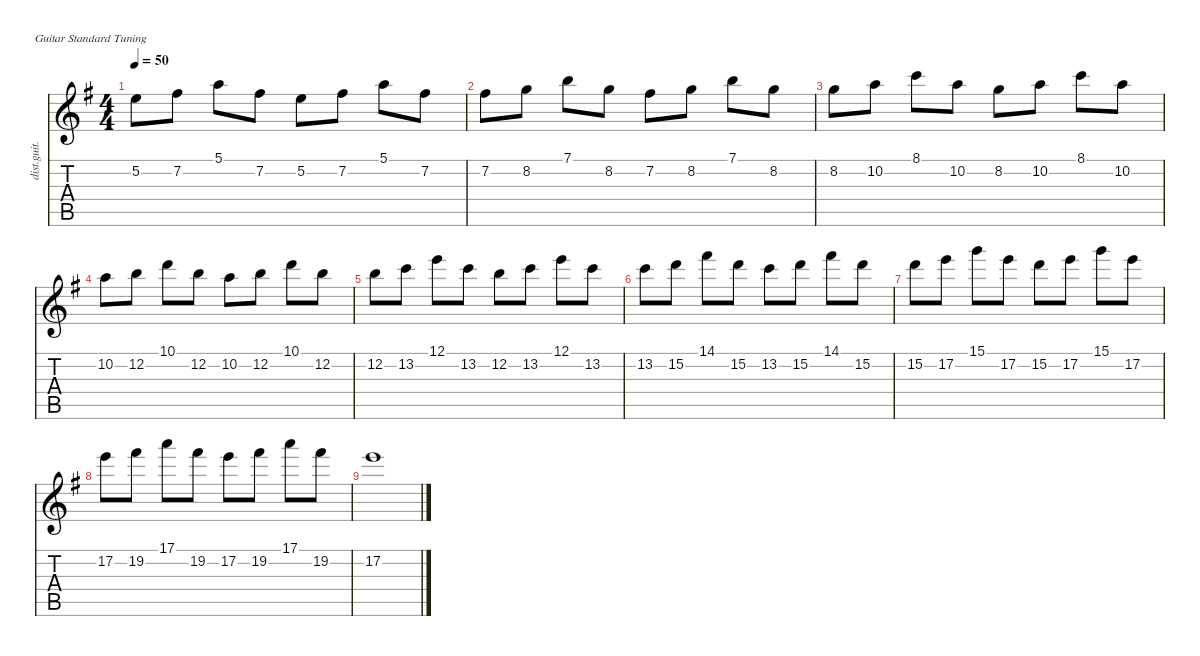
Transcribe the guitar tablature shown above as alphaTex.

\defaultSystemsLayout 4
\hideDynamics
\bracketExtendMode nobrackets
\track ("Distortion Guitar" "dist.guit.") {instrument distortionguitar}
\staff {score tabs}
\tuning (E4 B3 G3 D3 A2 E2)
\ts (4 4)
\tempo 50
\clef g2
\ks g
5.2{acc forcenatural}.8{dy mf instrument distortionguitar beam Down} 7.2{acc #}.8{beam Down} 5.1{acc forcenatural}.8{beam Down} 7.2{acc #}.8{beam Down} 5.2{acc forcenatural}.8{beam Down} 7.2{acc #}.8{beam Down} 5.1{acc forcenatural}.8{beam Down} 7.2{acc #}.8{beam Down} |
7.2{acc #}.8{beam Down} 8.2{acc forcenatural}.8{beam Down} 7.1{acc forcenatural}.8{beam Down} 8.2{acc forcenatural}.8{beam Down} 7.2{acc #}.8{beam Down} 8.2{acc forcenatural}.8{beam Down} 7.1{acc forcenatural}.8{beam Down} 8.2{acc forcenatural}.8{beam Down} |
8.2{acc forcenatural}.8{beam Down} 10.2{acc forcenatural}.8{beam Down} 8.1{acc forcenatural}.8{beam Down} 10.2{acc forcenatural}.8{beam Down} 8.2{acc forcenatural}.8{beam Down} 10.2{acc forcenatural}.8{beam Down} 8.1{acc forcenatural}.8{beam Down} 10.2{acc forcenatural}.8{beam Down} |
10.2{acc forcenatural}.8{beam Down} 12.2{acc forcenatural}.8{beam Down} 10.1{acc forcenatural}.8{beam Down} 12.2{acc forcenatural}.8{beam Down} 10.2{acc forcenatural}.8{beam Down} 12.2{acc forcenatural}.8{beam Down} 10.1{acc forcenatural}.8{beam Down} 12.2{acc forcenatural}.8{beam Down} |
12.2{acc forcenatural}.8{beam Down} 13.2{acc forcenatural}.8{beam Down} 12.1{acc forcenatural}.8{beam Down} 13.2{acc forcenatural}.8{beam Down} 12.2{acc forcenatural}.8{beam Down} 13.2{acc forcenatural}.8{beam Down} 12.1{acc forcenatural}.8{beam Down} 13.2{acc forcenatural}.8{beam Down} |
13.2{acc forcenatural}.8{beam Down} 15.2{acc forcenatural}.8{beam Down} 14.1{acc #}.8{beam Down} 15.2{acc forcenatural}.8{beam Down} 13.2{acc forcenatural}.8{beam Down} 15.2{acc forcenatural}.8{beam Down} 14.1{acc #}.8{beam Down} 15.2{acc forcenatural}.8{beam Down} |
15.2{acc forcenatural}.8{beam Down} 17.2{acc forcenatural}.8{beam Down} 15.1{acc forcenatural}.8{beam Down} 17.2{acc forcenatural}.8{beam Down} 15.2{acc forcenatural}.8{beam Down} 17.2{acc forcenatural}.8{beam Down} 15.1{acc forcenatural}.8{beam Down} 17.2{acc forcenatural}.8{beam Down} |
17.2{acc forcenatural}.8{beam Down} 19.2{acc #}.8{beam Down} 17.1{acc forcenatural}.8{beam Down} 19.2{acc #}.8{beam Down} 17.2{acc forcenatural}.8{beam Down} 19.2{acc #}.8{beam Down} 17.1{acc forcenatural}.8{beam Down} 19.2{acc #}.8{beam Down} |
17.2{acc forcenatural}.1{beam Down}
